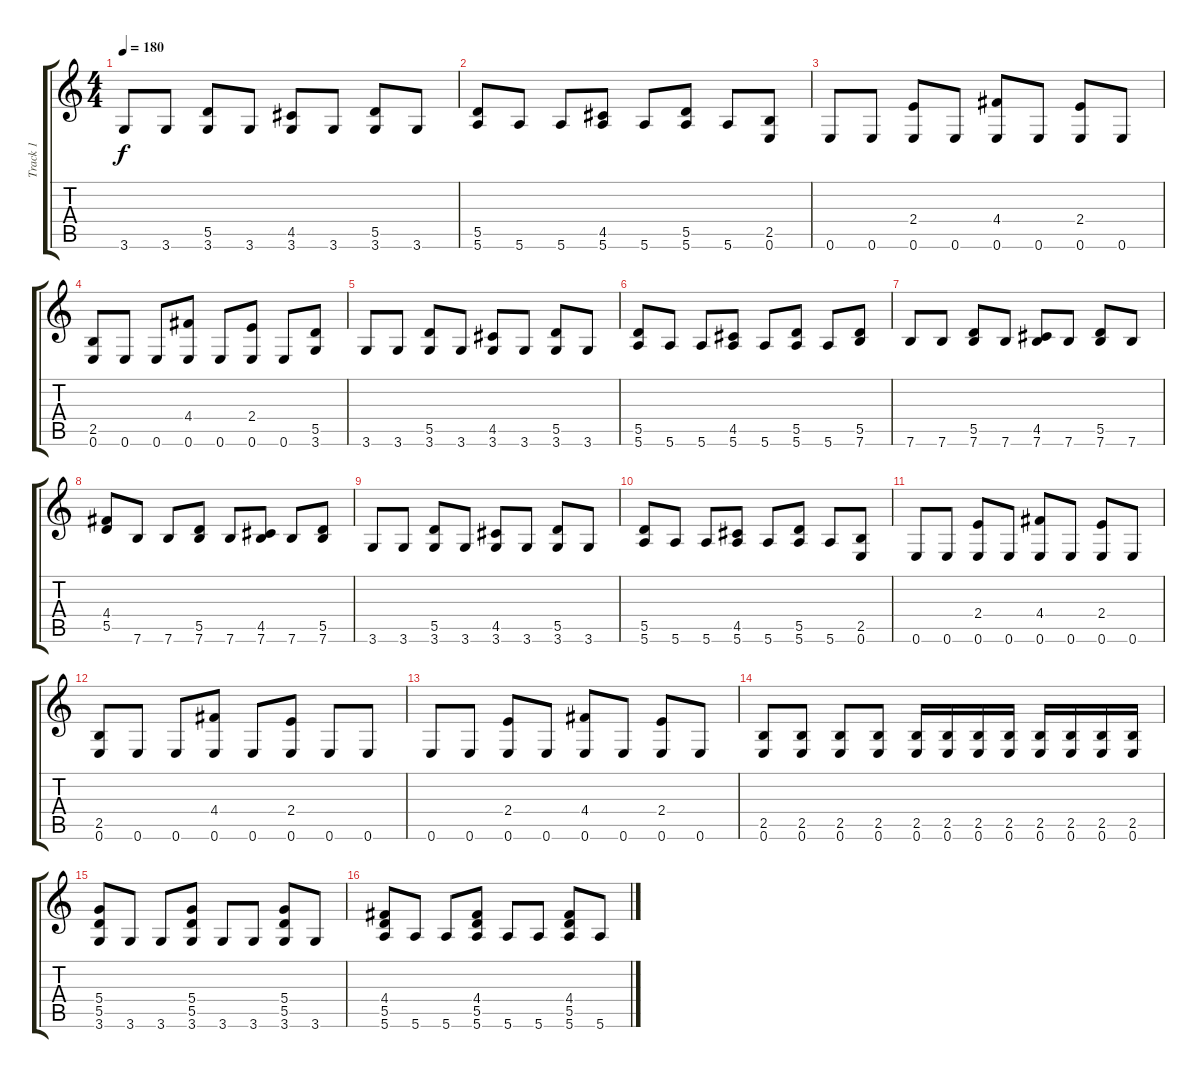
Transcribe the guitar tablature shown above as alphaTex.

\track ("Track 1" "Track 1") {instrument distortionguitar}
\staff {score tabs}
\tuning (E4 B3 G3 D3 A2 E2) {hide}
\ts (4 4)
\tempo 180
\clef g2
\ks c
3.6.8{dy f} 3.6.8 (5.5 3.6).8 3.6.8 (4.5 3.6).8 3.6.8 (5.5 3.6).8 3.6.8 |
(5.5 5.6).8 5.6.8 5.6.8 (4.5 5.6).8 5.6.8 (5.5 5.6).8 5.6.8 (2.5 0.6).8 |
0.6.8 0.6.8 (2.4 0.6).8 0.6.8 (4.4 0.6).8 0.6.8 (2.4 0.6).8 0.6.8 |
(2.5 0.6).8 0.6.8 0.6.8 (4.4 0.6).8 0.6.8 (2.4 0.6).8 0.6.8 (5.5 3.6).8 |
3.6.8 3.6.8 (5.5 3.6).8 3.6.8 (4.5 3.6).8 3.6.8 (5.5 3.6).8 3.6.8 |
(5.5 5.6).8 5.6.8 5.6.8 (4.5 5.6).8 5.6.8 (5.5 5.6).8 5.6.8 (5.5 7.6).8 |
7.6.8 7.6.8 (5.5 7.6).8 7.6.8 (4.5 7.6).8 7.6.8 (5.5 7.6).8 7.6.8 |
(4.4 5.5).8 7.6.8 7.6.8 (5.5 7.6).8 7.6.8 (4.5 7.6).8 7.6.8 (5.5 7.6).8 |
3.6.8 3.6.8 (5.5 3.6).8 3.6.8 (4.5 3.6).8 3.6.8 (5.5 3.6).8 3.6.8 |
(5.5 5.6).8 5.6.8 5.6.8 (4.5 5.6).8 5.6.8 (5.5 5.6).8 5.6.8 (2.5 0.6).8 |
0.6.8 0.6.8 (2.4 0.6).8 0.6.8 (4.4 0.6).8 0.6.8 (2.4 0.6).8 0.6.8 |
(2.5 0.6).8 0.6.8 0.6.8 (4.4 0.6).8 0.6.8 (2.4 0.6).8 0.6.8 0.6.8 |
0.6.8 0.6.8 (2.4 0.6).8 0.6.8 (4.4 0.6).8 0.6.8 (2.4 0.6).8 0.6.8 |
(2.5 0.6).8 (2.5 0.6).8 (2.5 0.6).8 (2.5 0.6).8 (2.5 0.6).16 (2.5 0.6).16 (2.5 0.6).16 (2.5 0.6).16 (2.5 0.6).16 (2.5 0.6).16 (2.5 0.6).16 (2.5 0.6).16 |
(5.4 5.5 3.6).8 3.6.8 3.6.8 (5.4 5.5 3.6).8 3.6.8 3.6.8 (5.4 5.5 3.6).8 3.6.8 |
(4.4 5.5 5.6).8 5.6.8 5.6.8 (4.4 5.5 5.6).8 5.6.8 5.6.8 (4.4 5.5 5.6).8 5.6.8
